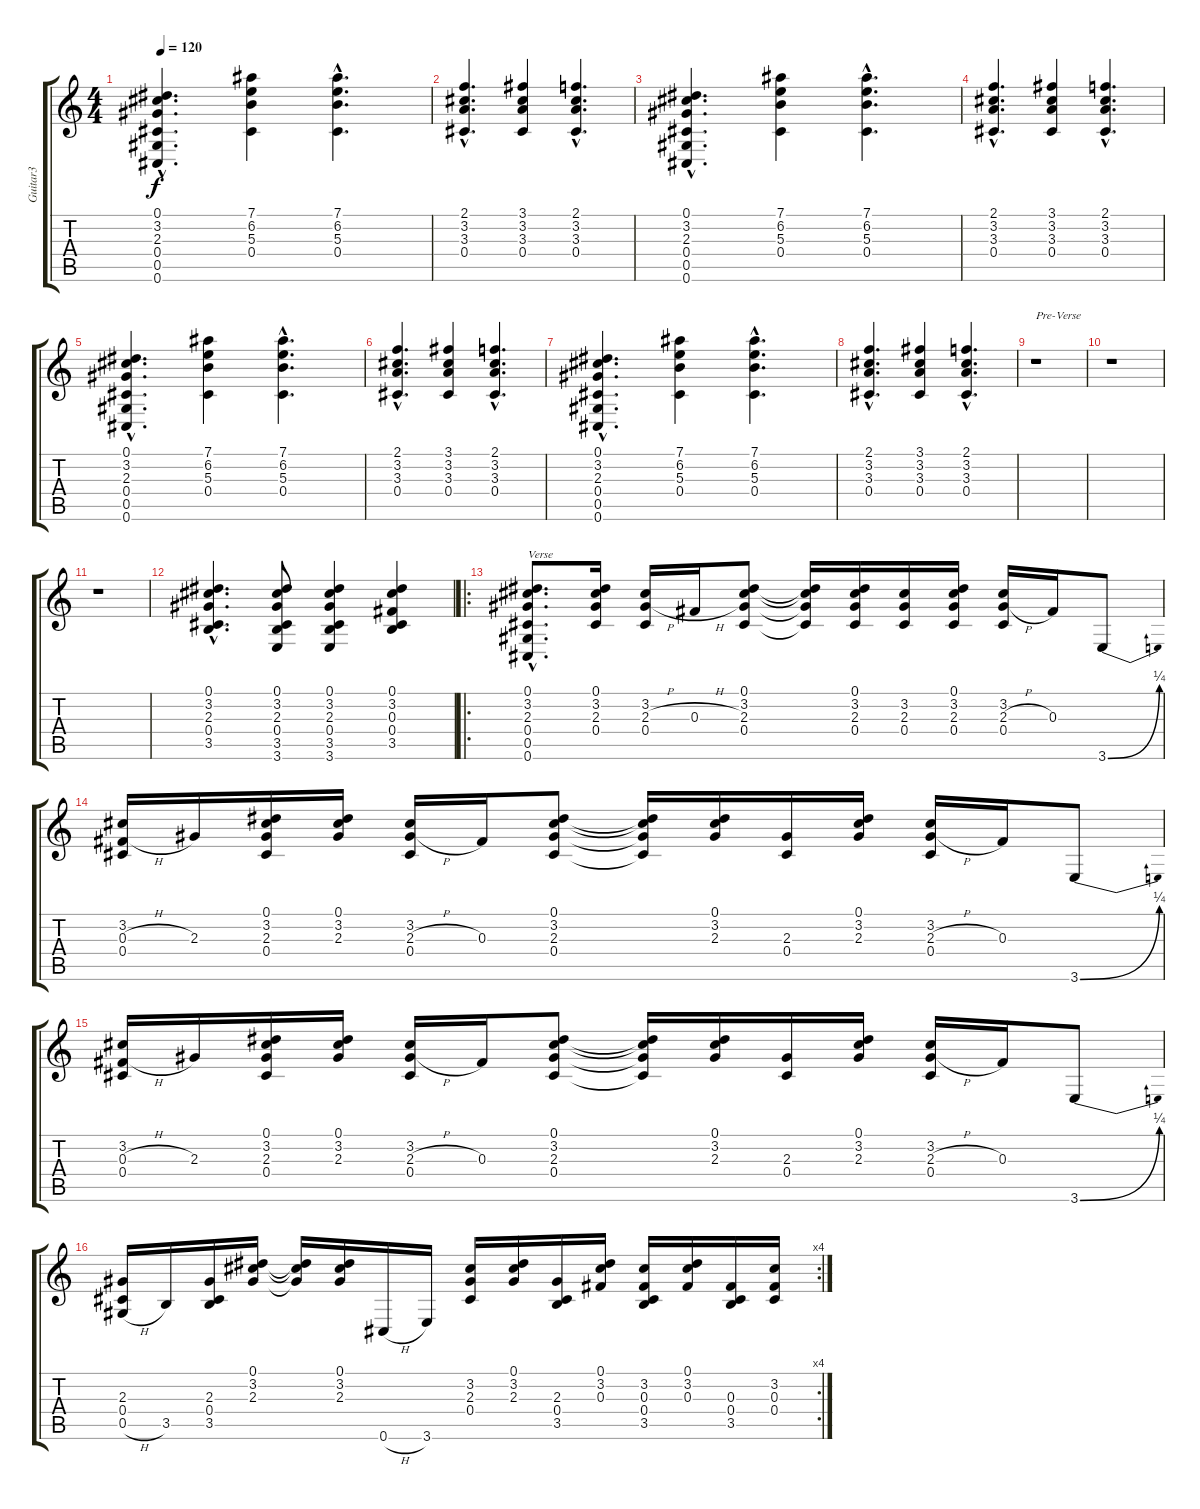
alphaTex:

\track ("Guitar3" "Guitar3") {instrument acousticguitarsteel}
\staff {score tabs}
\tuning (Eb4 Bb3 Gb3 Db3 Ab2 Db2) {hide}
\ts (4 4)
\tempo 120
\clef g2
\ks c
(0.1{hac} 3.2{hac} 2.3{hac} 0.4{hac} 0.5{hac} 0.6{hac}).4{d dy f} (7.1 6.2 5.3 0.4).4 (7.1{hac} 6.2{hac} 5.3{hac} 0.4{hac}).4{d} |
(2.1{hac} 3.2{hac} 3.3{hac} 0.4{hac}).4{d} (3.1 3.2 3.3 0.4).4 (2.1{hac} 3.2{hac} 3.3{hac} 0.4{hac}).4{d} |
(0.1{hac} 3.2{hac} 2.3{hac} 0.4{hac} 0.5{hac} 0.6{hac}).4{d} (7.1 6.2 5.3 0.4).4 (7.1{hac} 6.2{hac} 5.3{hac} 0.4{hac}).4{d} |
(2.1{hac} 3.2{hac} 3.3{hac} 0.4{hac}).4{d} (3.1 3.2 3.3 0.4).4 (2.1{hac} 3.2{hac} 3.3{hac} 0.4{hac}).4{d} |
(0.1{hac} 3.2{hac} 2.3{hac} 0.4{hac} 0.5{hac} 0.6{hac}).4{d} (7.1 6.2 5.3 0.4).4 (7.1{hac} 6.2{hac} 5.3{hac} 0.4{hac}).4{d} |
(2.1{hac} 3.2{hac} 3.3{hac} 0.4{hac}).4{d} (3.1 3.2 3.3 0.4).4 (2.1{hac} 3.2{hac} 3.3{hac} 0.4{hac}).4{d} |
(0.1{hac} 3.2{hac} 2.3{hac} 0.4{hac} 0.5{hac} 0.6{hac}).4{d} (7.1 6.2 5.3 0.4).4 (7.1{hac} 6.2{hac} 5.3{hac} 0.4{hac}).4{d} |
(2.1{hac} 3.2{hac} 3.3{hac} 0.4{hac}).4{d} (3.1 3.2 3.3 0.4).4 (2.1{hac} 3.2{hac} 3.3{hac} 0.4{hac}).4{d} |
r.1{txt "Pre-Verse"} |
r.1 |
r.1 |
(0.1{hac} 3.2{hac} 2.3{hac} 0.4{hac} 3.5{hac}).4{d} (0.1 3.2 2.3 0.4 3.5 3.6).8 (0.1 3.2 2.3 0.4 3.5 3.6).4 (0.1 3.2 0.3 0.4 3.5).4 |
\ro
(0.1{hac} 3.2{hac} 2.3{hac} 0.4{hac} 0.5{hac} 0.6{hac}).8{d txt "Verse"} (0.1 3.2 2.3 0.4).16 (3.2 2.3{h} 0.4).16 0.3{h}.16 (0.1 3.2 2.3 0.4).8 (0.1{t} 3.2{t} 2.3{t} 0.4{t}).16 (0.1 3.2 2.3 0.4).16 (3.2 2.3 0.4).16 (0.1 3.2 2.3 0.4).16 (3.2 2.3{h} 0.4).16 0.3.16 3.6{be (bend 0 0 60 1)}.8 |
(3.2 0.3{h} 0.4).16 2.3.16 (0.1 3.2 2.3 0.4).16 (0.1 3.2 2.3).16 (3.2 2.3{h} 0.4).16 0.3.16 (0.1 3.2 2.3 0.4).8 (0.1{t} 3.2{t} 2.3{t} 0.4{t}).16 (0.1 3.2 2.3).16 (2.3 0.4).16 (0.1 3.2 2.3).16 (3.2 2.3{h} 0.4).16 0.3.16 3.6{be (bend 0 0 60 1)}.8 |
(3.2 0.3{h} 0.4).16 2.3.16 (0.1 3.2 2.3 0.4).16 (0.1 3.2 2.3).16 (3.2 2.3{h} 0.4).16 0.3.16 (0.1 3.2 2.3 0.4).8 (0.1{t} 3.2{t} 2.3{t} 0.4{t}).16 (0.1 3.2 2.3).16 (2.3 0.4).16 (0.1 3.2 2.3).16 (3.2 2.3{h} 0.4).16 0.3.16 3.6{be (bend 0 0 60 1)}.8 |
\rc 4
(2.3 0.4 0.5{h}).16 3.5.16 (2.3 0.4 3.5).16 (0.1 3.2 2.3).16 (0.1{t} 3.2{t} 2.3{t}).16 (0.1 3.2 2.3).16 0.6{h}.16 3.6.16 (3.2 2.3 0.4).16 (0.1 3.2 2.3).16 (2.3 0.4 3.5).16 (0.1 3.2 0.3).16 (3.2 0.3 0.4 3.5).16 (0.1 3.2 0.3).16 (0.3 0.4 3.5).16 (3.2 0.3 0.4).16
